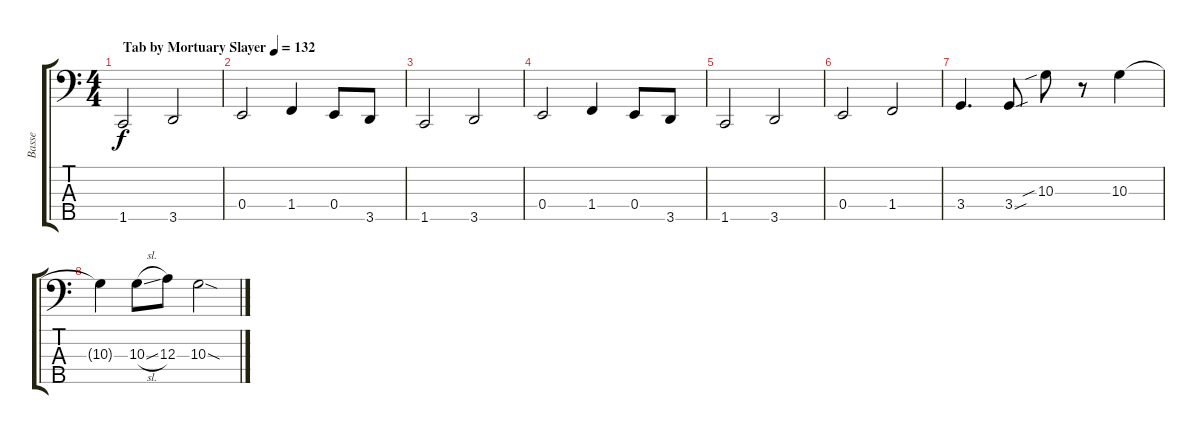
\track ("Basse" "Basse") {instrument electricbassfinger}
\staff {score tabs}
\tuning (G2 D2 A1 E1 B0) {hide}
\ts (4 4)
\tempo (132 "Tab by Mortuary Slayer")
\clef f4
\ks c
1.5.2{txt "" dy f instrument electricbassfinger} 3.5.2 |
0.4.2 1.4.4 0.4.8 3.5.8 |
1.5.2 3.5.2 |
0.4.2 1.4.4 0.4.8 3.5.8 |
1.5.2 3.5.2 |
0.4.2 1.4.2 |
3.4.4{d} 3.4{sou}.8 10.3{sib}.8 r.8 10.3.4 |
10.3{t}.4 10.3{sl}.8 12.3.8 10.3{sod}.2
